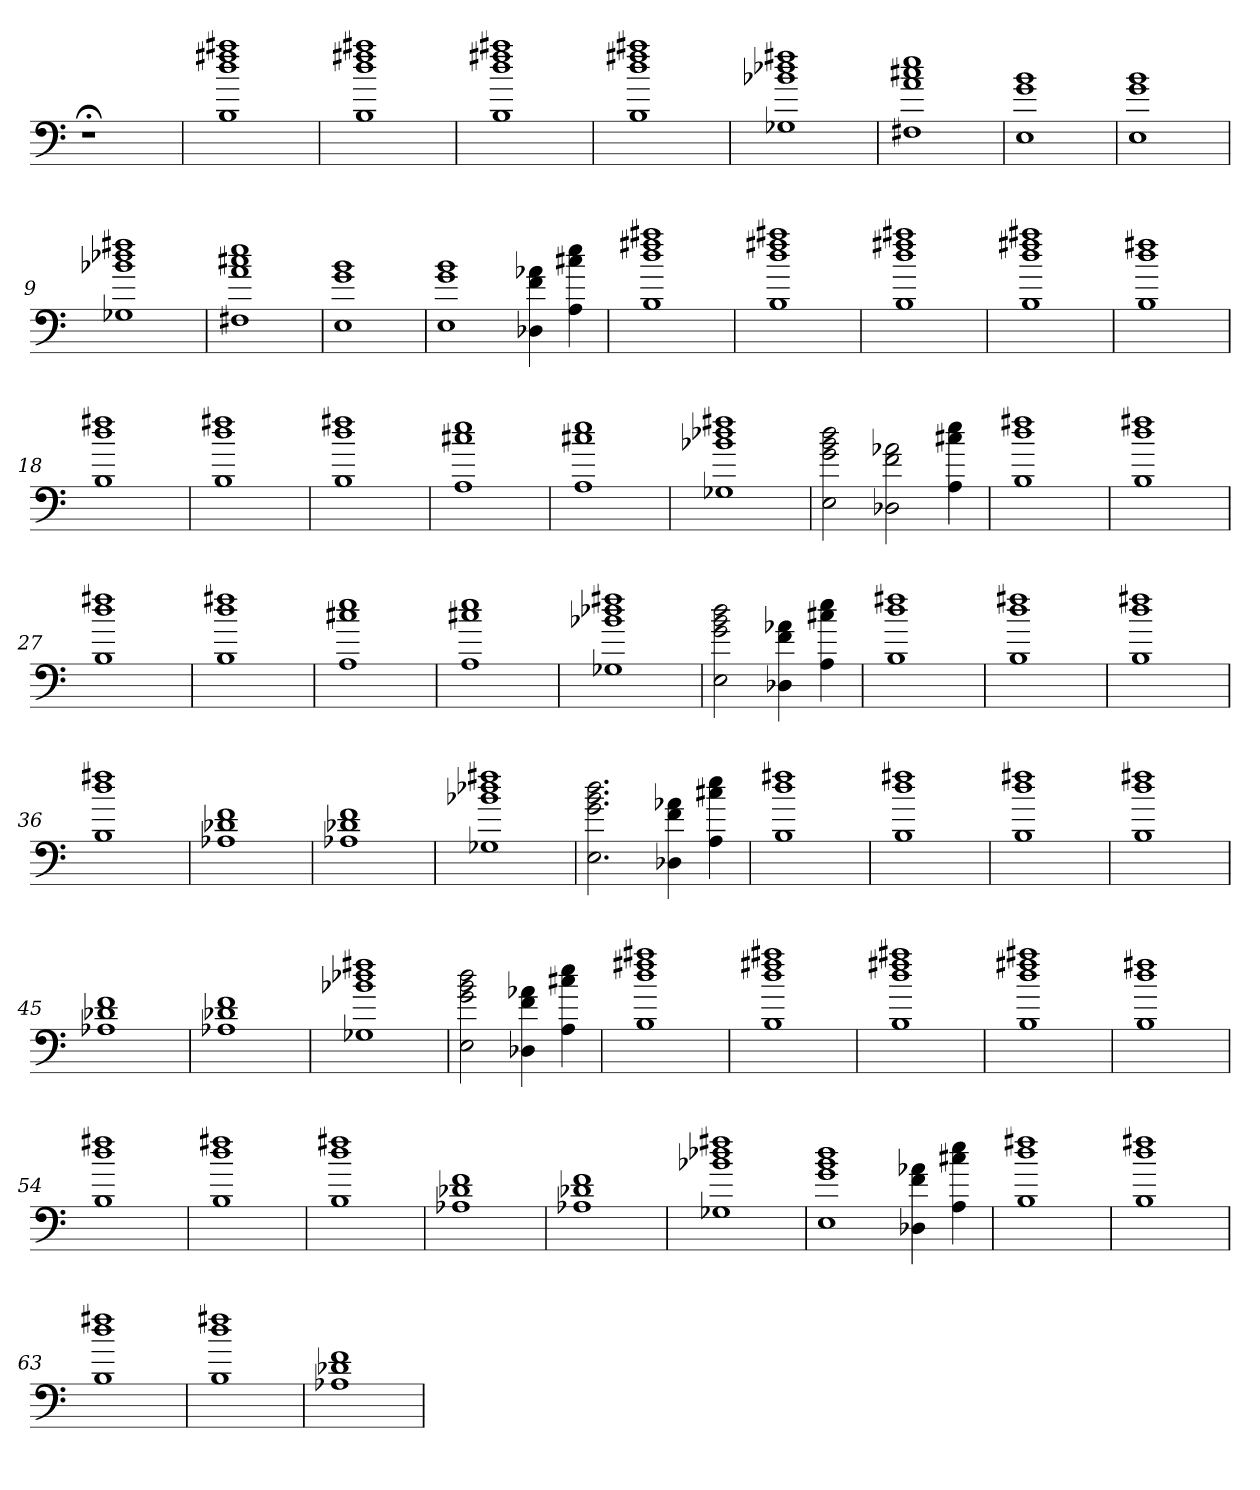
**kern
*part1
*staff1
=
1r;<
=1
1B 1dd 1ff#X 1aa#X
=2
1B 1dd 1ff#X 1aa#X
=3
1B 1dd 1ff#X 1aa#X
=4
1B 1dd 1ff#X 1aa#X
=5
1G-X 1b-X 1dd-X 1ff#X
=6
1F#X 1a 1cc#X 1ee
=7
1E 1g 1b
=8
1E 1g 1b
=9
1G-X 1b-X 1dd-X 1ff#X
=10
1F#X 1a 1cc#X 1ee
=11
1E 1g 1b
=12
1E 1g 1b
4D-X 4f 4a-X
4A 4cc#X 4ee
=13
1B 1dd 1ff#X 1aa#X
=14
1B 1dd 1ff#X 1aa#X
=15
1B 1dd 1ff#X 1aa#X
=16
1B 1dd 1ff#X 1aa#X
=17
1B 1dd 1ff#X
=18
1B 1dd 1ff#X
=19
1B 1dd 1ff#X
=20
1B 1dd 1ff#X
=21
1A 1cc#X 1ee
=22
1A 1cc#X 1ee
=23
1G-X 1b-X 1dd-X 1ff#X
=24
2E 2g 2b 2dd
2D-X 2f 2a-X
4A 4cc#X 4ee
=25
1B 1dd 1ff#X
=26
1B 1dd 1ff#X
=27
1B 1dd 1ff#X
=28
1B 1dd 1ff#X
=29
1A 1cc#X 1ee
=30
1A 1cc#X 1ee
=31
1G-X 1b-X 1dd-X 1ff#X
=32
2E 2g 2b 2dd
4D-X 4f 4a-X
4A 4cc#X 4ee
=33
1B 1dd 1ff#X
=34
1B 1dd 1ff#X
=35
1B 1dd 1ff#X
=36
1B 1dd 1ff#X
=37
1A-X 1d-X 1f
=38
1A-X 1d-X 1f
=39
1G-X 1b-X 1dd-X 1ff#X
=40
2.E 2.g 2.b 2.dd
4D-X 4f 4a-X
4A 4cc#X 4ee
=41
1B 1dd 1ff#X
=42
1B 1dd 1ff#X
=43
1B 1dd 1ff#X
=44
1B 1dd 1ff#X
=45
1A-X 1d-X 1f
=46
1A-X 1d-X 1f
=47
1G-X 1b-X 1dd-X 1ff#X
=48
2E 2g 2b 2dd
4D-X 4f 4a-X
4A 4cc#X 4ee
=49
1B 1dd 1ff#X 1aa#X
=50
1B 1dd 1ff#X 1aa#X
=51
1B 1dd 1ff#X 1aa#X
=52
1B 1dd 1ff#X 1aa#X
=53
1B 1dd 1ff#X
=54
1B 1dd 1ff#X
=55
1B 1dd 1ff#X
=56
1B 1dd 1ff#X
=57
1A-X 1d-X 1f
=58
1A-X 1d-X 1f
=59
1G-X 1b-X 1dd-X 1ff#X
=60
1E 1g 1b 1dd
4D-X 4f 4a-X
4A 4cc#X 4ee
=61
1B 1dd 1ff#X
=62
1B 1dd 1ff#X
=63
1B 1dd 1ff#X
=64
1B 1dd 1ff#X
=65
1A-X 1d-X 1f
=
*-
